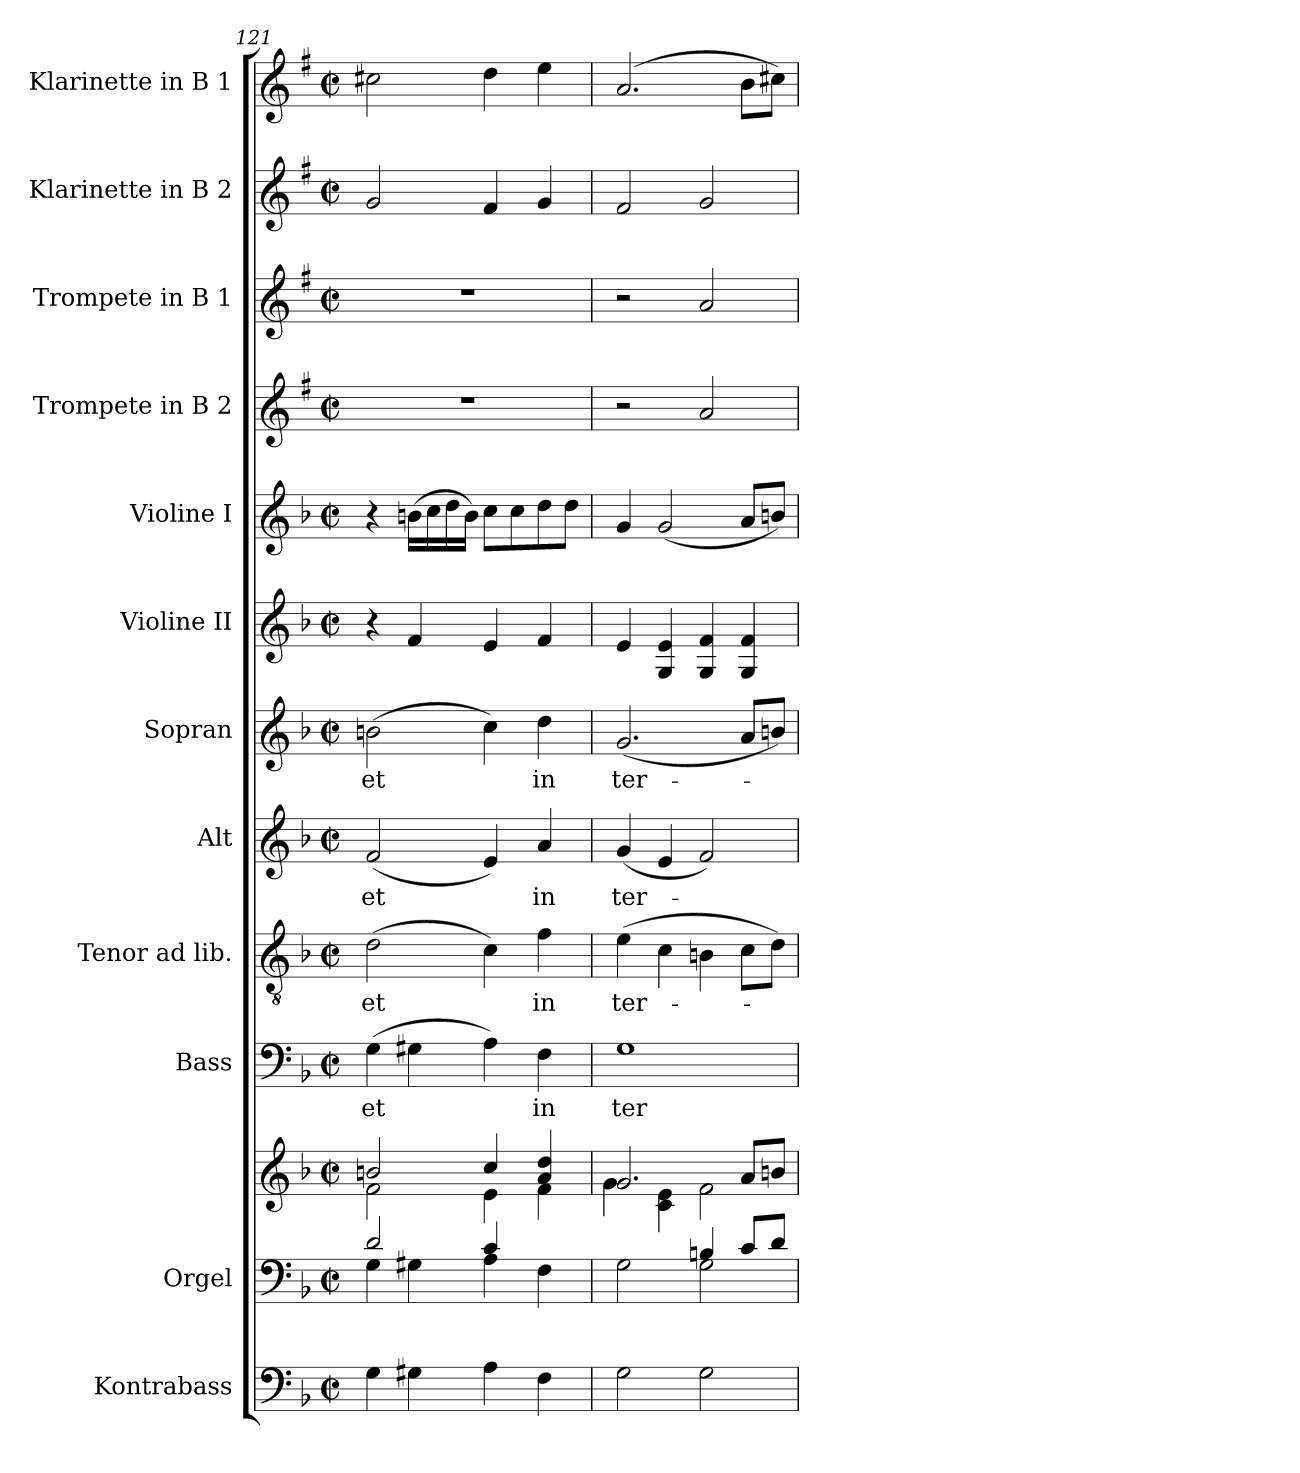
**kern	**kern	**kern	**kern	**text	**kern	**text	**kern	**text	**kern	**text	**kern	**kern	**kern	**kern	**kern	**kern
*part12	*part11	*part11	*part10	*part10	*part9	*part9	*part8	*part8	*part7	*part7	*part6	*part5	*part4	*part3	*part2	*part1
*staff13	*staff12	*staff11	*staff10	*staff10	*staff9	*staff9	*staff8	*staff8	*staff7	*staff7	*staff6	*staff5	*staff4	*staff3	*staff2	*staff1
*I"Kontrabass	*I"Orgel	*	*I"Bass	*	*I"Tenor ad lib.	*	*I"Alt	*	*I"Sopran	*	*I"Violine II	*I"Violine I	*I"Trompete in B 2	*I"Trompete in B 1	*I"Klarinette in B 2	*I"Klarinette in B 1
*I'Kb.	*I'Org.	*	*I'B	*	*I'T	*	*I'A	*	*I'S	*	*I'Vl. II	*I'Vl. I	*	*	*	*
!!LO:PB:g=z
*clefF4	*clefF4	*clefG2	*clefF4	*	*clefGv2	*	*clefG2	*	*clefG2	*	*clefG2	*clefG2	*clefG2	*clefG2	*clefG2	*clefG2
*ITrd7c12	*	*	*	*	*	*	*	*	*	*	*	*	*ITrd1c2	*ITrd1c2	*ITrd1c2	*ITrd1c2
*k[b-]	*k[b-]	*k[b-]	*k[b-]	*	*k[b-]	*	*k[b-]	*	*k[b-]	*	*k[b-]	*k[b-]	*k[b-]	*k[b-]	*k[b-]	*k[b-]
*F:	*F:	*F:	*F:	*	*F:	*	*F:	*	*F:	*	*F:	*F:	*F:	*F:	*F:	*F:
*M2/2	*M2/2	*M2/2	*M2/2	*	*M2/2	*	*M2/2	*	*M2/2	*	*M2/2	*M2/2	*M2/2	*M2/2	*M2/2	*M2/2
*met(c|)	*met(c|)	*met(c|)	*met(c|)	*	*met(c|)	*	*met(c|)	*	*met(c|)	*	*met(c|)	*met(c|)	*met(c|)	*met(c|)	*met(c|)	*met(c|)
=121	=121	=121	=121	=121	=121	=121	=121	=121	=121	=121	=121	=121	=121	=121	=121	=121
*	*^	*^	*	*	*	*	*	*	*	*	*	*	*	*	*	*
!	!	!	!	!	!	!LO:LY:b	!	!LO:LY:b	!	!LO:LY:b	!	!LO:LY:b	!	!	!	!	!	!
4GG\	2d/	4G\	2bn/	2f\	(>4G\	et	(>2d\	et	(<2f/	et	(>2bn\	et	4r	4r	1r	1r	2f/	2bn\
4GG#X\	.	4G#X\	.	.	4G#X\	.	.	.	.	.	.	.	4f/	(>16bn\LL	.	.	.	.
.	.	.	.	.	.	.	.	.	.	.	.	.	.	16cc\	.	.	.	.
.	.	.	.	.	.	.	.	.	.	.	.	.	.	16dd\	.	.	.	.
.	.	.	.	.	.	.	.	.	.	.	.	.	.	16b\JJ)	.	.	.	.
4AA\	4c/	4A\	4cc/	4e\	4A\)	.	4c\)	.	4e/)	.	4cc\)	.	4e/	8cc\L	.	.	4e/	4cc\
.	.	.	.	.	.	.	.	.	.	.	.	.	.	8cc\	.	.	.	.
!	!	!	!	!	!	!LO:LY:b	!	!LO:LY:b	!	!LO:LY:b	!	!LO:LY:b	!	!	!	!	!	!
4FF\	4ryy	4F\	4a/ 4dd/	4f\	4F\	in	4f\	in	4a/	in	4dd\	in	4f/	8dd\	.	.	4f/	4dd\
.	.	.	.	.	.	.	.	.	.	.	.	.	.	8dd\J	.	.	.	.
=122	=122	=122	=122	=122	=122	=122	=122	=122	=122	=122	=122	=122	=122	=122	=122	=122	=122	=122
!	!	!	!	!	!	!LO:LY:b	!	!LO:LY:b	!	!LO:LY:b	!	!LO:LY:b	!	!	!	!	!	!
2GG\	2ryy	2G\	2.g/	4g\	1G	ter-	(>4e\	ter-	(<4g/	ter-	(<2.g/	ter-	4e/	4g/	2r	2r	2e/	(2.g/
.	.	.	.	4c\ 4e\	.	.	4c\	.	4e/	.	.	.	4G/ 4e/	(<2g/	.	.	.	.
2GG\	4Bn/	2G\	.	2f\	.	.	4Bn\	.	2f/)	.	.	.	4G/ 4f/	.	2g/	2g/	2f/	.
.	8c/L	.	8a/L	.	.	.	8c\L	.	.	.	8a/L	.	4G/ 4f/	8a/L	.	.	.	8a\L
.	8d/J	.	8bn/J	.	.	.	8d\J)	.	.	.	8bn/J)	.	.	8bn/J)	.	.	.	8bn\J)
*	*v	*v	*	*	*	*	*	*	*	*	*	*	*	*	*	*	*	*
*	*	*v	*v	*	*	*	*	*	*	*	*	*	*	*	*	*	*
=	=	=	=	=	=	=	=	=	=	=	=	=	=	=	=	=
*-	*-	*-	*-	*-	*-	*-	*-	*-	*-	*-	*-	*-	*-	*-	*-	*-
